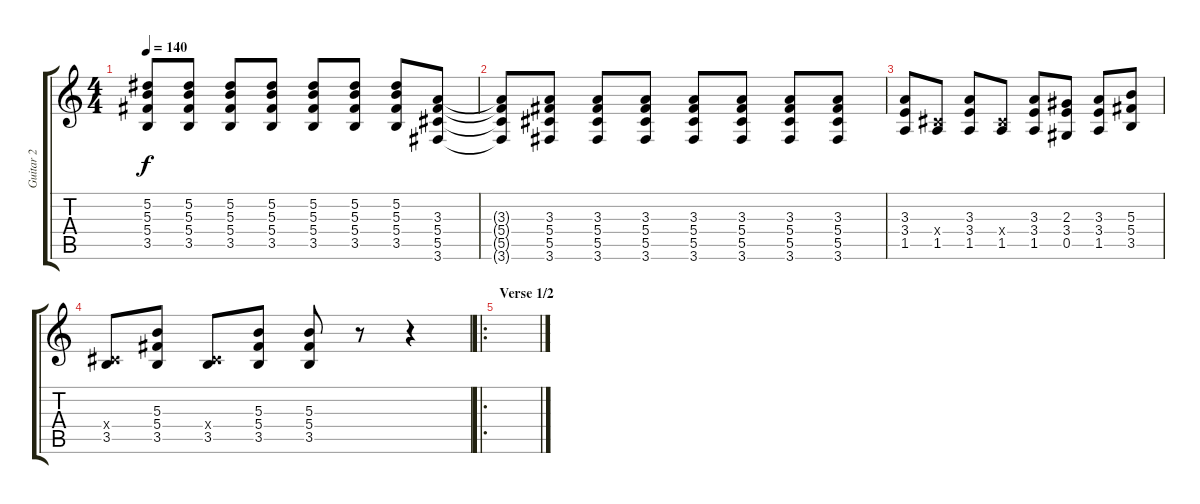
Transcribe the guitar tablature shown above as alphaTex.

\track ("Guitar 2" "Guitar 2") {instrument distortionguitar}
\staff {score tabs}
\tuning (Eb4 Bb3 Gb3 Db3 Ab2 Eb2) {hide}
\ts (4 4)
\tempo 140
\clef g2
\ks c
(5.2 5.3 5.4 3.5).8{dy f} (5.2 5.3 5.4 3.5).8 (5.2 5.3 5.4 3.5).8 (5.2 5.3 5.4 3.5).8 (5.2 5.3 5.4 3.5).8 (5.2 5.3 5.4 3.5).8 (5.2 5.3 5.4 3.5).8 (3.3 5.4 5.5 3.6).8 |
(3.3{t} 5.4{t} 5.5{t} 3.6{t}).8 (3.3 5.4 5.5 3.6).8 (3.3 5.4 5.5 3.6).8 (3.3 5.4 5.5 3.6).8 (3.3 5.4 5.5 3.6).8 (3.3 5.4 5.5 3.6).8 (3.3 5.4 5.5 3.6).8 (3.3 5.4 5.5 3.6).8 |
(3.3 3.4 1.5).8 (0.4{x} 1.5).8 (3.3 3.4 1.5).8 (0.4{x} 1.5).8 (3.3 3.4 1.5).8 (2.3 3.4 0.5).8 (3.3 3.4 1.5).8 (5.3 5.4 3.5).8 |
(0.4{x} 3.5).8 (5.3 5.4 3.5).8 (0.4{x} 3.5).8 (5.3 5.4 3.5).8 (5.3 5.4 3.5).8 r.8 r.4 |
\ro
\section ("" "Verse 1/2")
